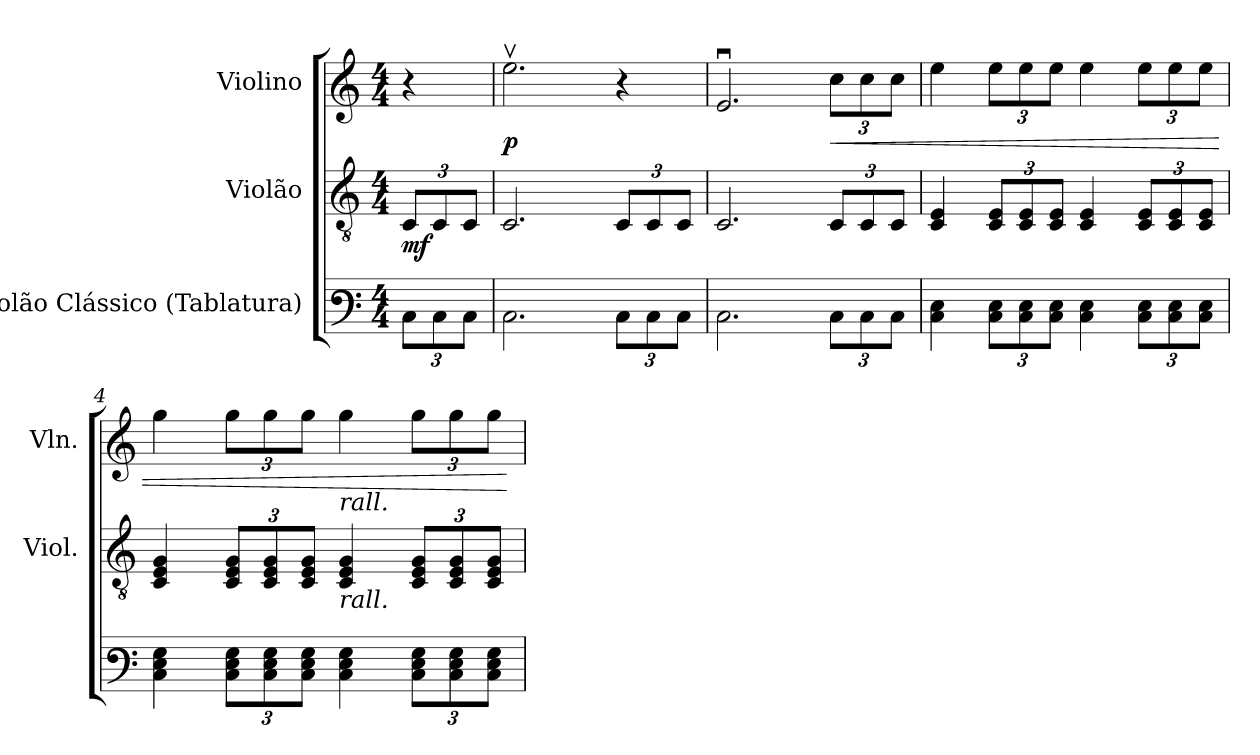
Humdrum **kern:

**kern	**kern	**dynam	**kern	**dynam
*part3	*part2	*part2	*part1	*part1
*staff3	*staff2	*staff2	*staff1	*staff1
*I"Violão Clássico (Tablatura)	*I"Violão	*	*I"Violino	*
*	*I'Viol.	*	*I'Vln.	*
*stria6	*	*	*	*
*	*clefGv2	*	*clefG2	*
*k[]	*k[]	*	*k[]	*
*M4/4	*M4/4	*	*M4/4	*
*MM100	*MM100	*	*MM100	*
*Xbrackettup	*Xbrackettup	*	*	*
=	=	=	=	=
!	!	!LO:DY:b	!	!
12C\L	12C/L	mf	4r	.
12C\	12C/	.	.	.
12C\J	12C/J	.	.	.
=1	=1	=1	=1	=1
!	!	!	!	!LO:DY:b
2.C\	2.C/	.	2.eev\	p
12C\L	12C/L	.	4r	.
12C\	12C/	.	.	.
12C\J	12C/J	.	.	.
=2	=2	=2	=2	=2
2.C\	2.C/	.	2.eu/	.
*	*	*	*Xbrackettup	*
!	!	!	!	!LO:HP:b
12C\L	12C/L	.	12cc\L	<
12C\	12C/	.	12cc\	.
12C\J	12C/J	.	12cc\J	.
=3	=3	=3	=3	=3
4C\ 4E\	4C/ 4E/	.	4ee\	.
12C\ 12E\L	12C/ 12E/L	.	12ee\L	.
12C\ 12E\	12C/ 12E/	.	12ee\	.
12C\ 12E\J	12C/ 12E/J	.	12ee\J	.
4C\ 4E\	4C/ 4E/	.	4ee\	.
12C\ 12E\L	12C/ 12E/L	.	12ee\L	.
12C\ 12E\	12C/ 12E/	.	12ee\	.
12C\ 12E\J	12C/ 12E/J	.	12ee\J	.
=4	=4	=4	=4	=4
4C\ 4E\ 4G\	4C/ 4E/ 4G/	.	4gg\	.
12C\ 12E\ 12G\L	12C/ 12E/ 12G/L	.	12gg\L	.
12C\ 12E\ 12G\	12C/ 12E/ 12G/	.	12gg\	.
12C\ 12E\ 12G\J	12C/ 12E/ 12G/J	.	12gg\J	.
*	*	*	*MM90	*
!	!	!	!LO:TX:b:i:t=rall.	!
!	!LO:TX:b:i:t=rall.	!	!	!
4C\ 4E\ 4G\	4C/ 4E/ 4G/	.	4gg\	.
*	*	*	*MM80	*
12C\ 12E\ 12G\L	12C/ 12E/ 12G/L	.	12gg\L	.
12C\ 12E\ 12G\	12C/ 12E/ 12G/	.	12gg\	.
*	*	*	*MM60	*
12C\ 12E\ 12G\J	12C/ 12E/ 12G/J	.	12gg\J	.
.	.	.	.	[
=	=	=	=	=
*-	*-	*-	*-	*-
